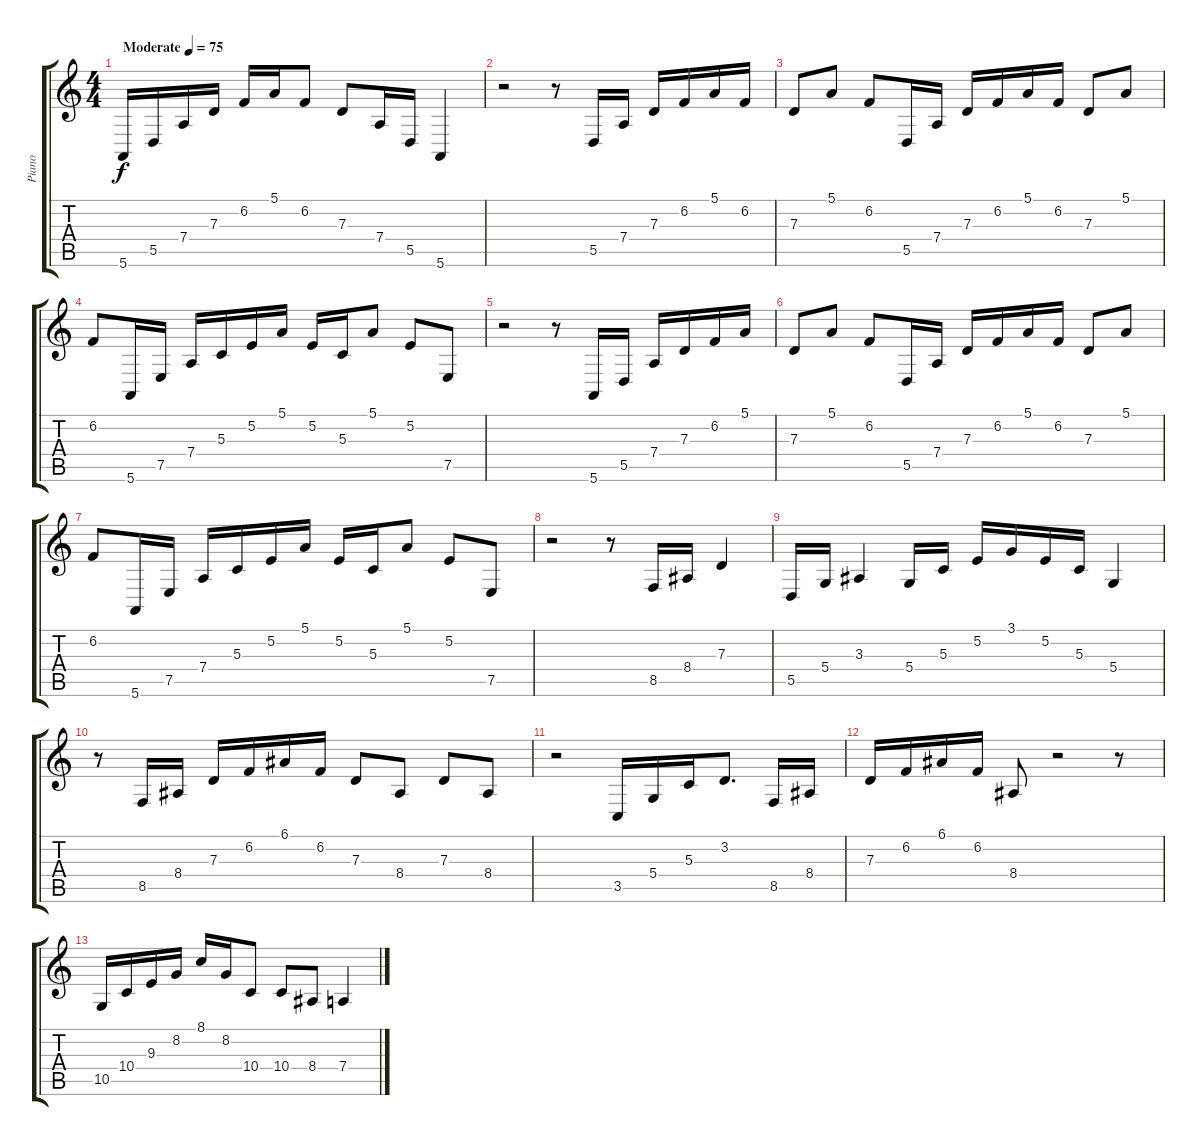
\track ("Piano" "Piano") {instrument acousticgrandpiano}
\staff {score tabs}
\tuning (E4 B3 G3 D3 A2 E2) {hide}
\ts (4 4)
\tempo (75 "Moderate")
\clef g2
\ks c
5.6.16{dy f instrument acousticgrandpiano} 5.5.16 7.4.16 7.3.16 6.2.16 5.1.16 6.2.8 7.3.8 7.4.16 5.5.16 5.6.4 |
r.2 r.8 5.5.16 7.4.16 7.3.16 6.2.16 5.1.16 6.2.16 |
7.3.8 5.1.8 6.2.8 5.5.16 7.4.16 7.3.16 6.2.16 5.1.16 6.2.16 7.3.8 5.1.8 |
6.2.8 5.6.16 7.5.16 7.4.16 5.3.16 5.2.16 5.1.16 5.2.16 5.3.16 5.1.8 5.2.8 7.5.8 |
r.2 r.8 5.6.16 5.5.16 7.4.16 7.3.16 6.2.16 5.1.16 |
7.3.8 5.1.8 6.2.8 5.5.16 7.4.16 7.3.16 6.2.16 5.1.16 6.2.16 7.3.8 5.1.8 |
6.2.8 5.6.16 7.5.16 7.4.16 5.3.16 5.2.16 5.1.16 5.2.16 5.3.16 5.1.8 5.2.8 7.5.8 |
r.2 r.8 8.5.16 8.4.16 7.3.4 |
5.5.16 5.4.16 3.3.4 5.4.16 5.3.16 5.2.16 3.1.16 5.2.16 5.3.16 5.4.4 |
r.8 8.5.16 8.4.16 7.3.16 6.2.16 6.1.16 6.2.16 7.3.8 8.4.8 7.3.8 8.4.8 |
r.2 3.5.16 5.4.16 5.3.16 3.2.8{d} 8.5.16 8.4.16 |
7.3.16 6.2.16 6.1.16 6.2.16 8.4.8 r.2 r.8 |
10.5.16 10.4.16 9.3.16 8.2.16 8.1.16 8.2.16 10.4.8 10.4.8 8.4.8 7.4.4
